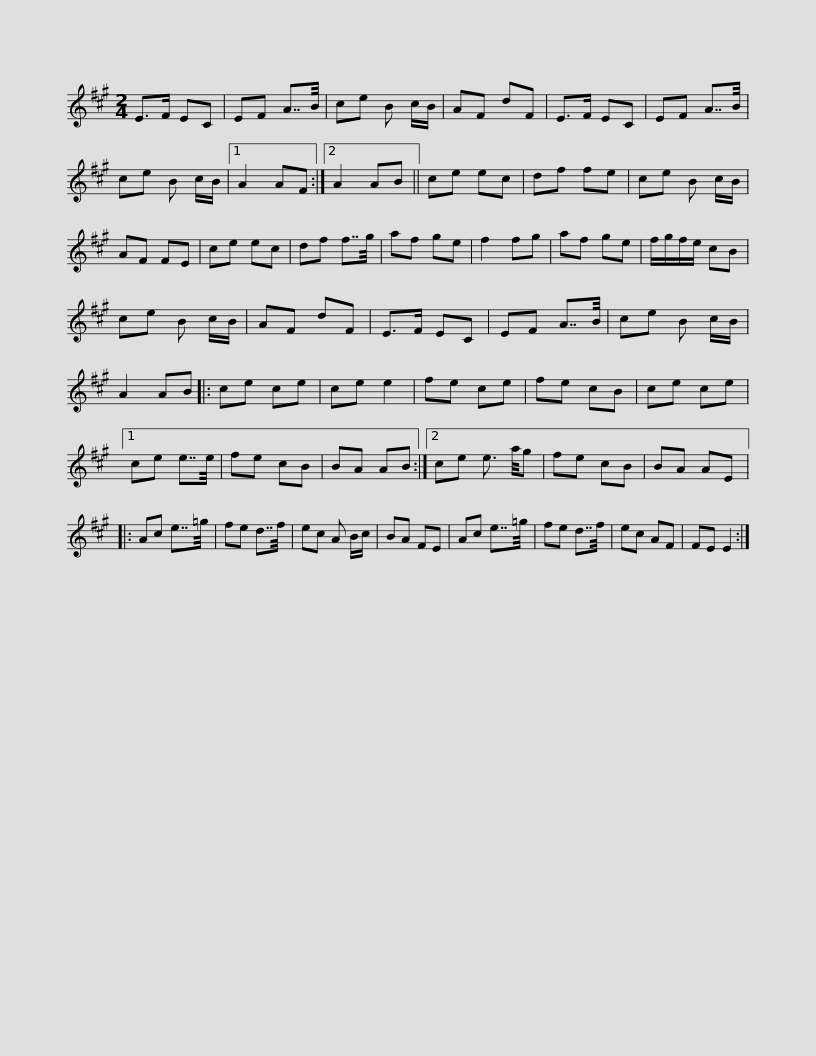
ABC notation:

X:1
L:1/8
M:2/4
I:linebreak $
K:A
V:1 treble
V:1
 E>F EC | EF A7/4B/4 | ce B c/B/ | AF dF | E>F EC | %5
 EF A7/4B/4 | ce B c/B/ |1 A2 AF :|2 A2 AB || ce ec |$ %10
 df fe | ce B c/B/ | AF FE | ce ec | df f7/4g/4 | %15
 af ge | f2 fg | af ge | f/g/f/e/ cB | ce B c/B/ |$ %20
 AF dF | E>F EC | EF A7/4B/4 | ce B c/B/ | A2 AB |: %25
 ce ce | ce e2 | fe ce | fe cB | ce ce |1$ %30
 ce e7/4e/4 | fe cB | BA AB :|2 ce e3/2 a/4g | fe cB | %35
 BA AE |: Ac e7/4=g/4 | fe d7/4f/4 | ec A B/c/ |$ BA FE | %40
 Ac e7/4=g/4 | fe d7/4f/4 | ec AF | FE E2 :| %44
